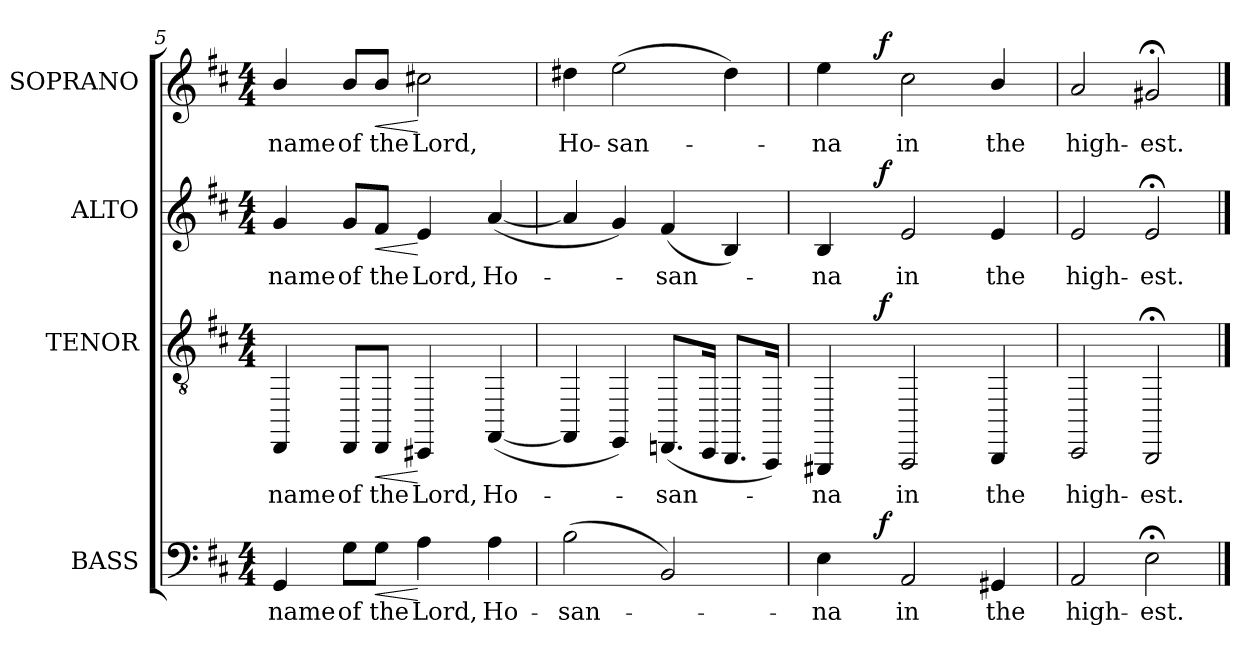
**kern	**text	**dynam	**kern	**text	**dynam	**kern	**text	**dynam	**kern	**text	**dynam
*part4	*part4	*part4	*part3	*part3	*part3	*part2	*part2	*part2	*part1	*part1	*part1
*staff4	*staff4	*staff4	*staff3	*staff3	*staff3	*staff2	*staff2	*staff2	*staff1	*staff1	*staff1
*I"BASS	*	*	*I"TENOR	*	*	*I"ALTO	*	*	*I"SOPRANO	*	*
*I'B.	*	*	*	*	*	*I'A.	*	*	*I'S.	*	*
!!LO:LB:g=z
*clefF4	*	*	*clefGv2	*	*	*clefG2	*	*	*clefG2	*	*
*	*	*	*ITrd-14c-24	*	*	*	*	*	*	*	*
*k[f#c#]	*	*	*k[f#c#]	*	*	*k[f#c#]	*	*	*k[f#c#]	*	*
*D:	*	*	*D:	*	*	*D:	*	*	*D:	*	*
*M4/4	*	*	*M4/4	*	*	*M4/4	*	*	*M4/4	*	*
=5	=5	=5	=5	=5	=5	=5	=5	=5	=5	=5	=5
!	!LO:LY:b:color=#000000	!	!	!	!	!	!	!	!	!	!
!	!	!	!	!LO:LY:b:color=#000000	!	!	!	!	!	!	!
!	!	!	!	!	!	!	!LO:LY:b:color=#000000	!	!	!	!
!	!	!	!	!	!	!	!	!	!	!LO:LY:b:color=#000000	!
4GGi/	name	.	4Di/	name	.	4gi/	name	.	4bi/	name	.
!	!LO:LY:b:color=#000000	!	!	!	!	!	!	!	!	!	!
!	!	!	!	!LO:LY:b:color=#000000	!	!	!	!	!	!	!
!	!	!	!	!	!	!	!LO:LY:b:color=#000000	!	!	!	!
!	!	!	!	!	!	!	!	!	!	!LO:LY:b:color=#000000	!
8Gi\L	of	.	8Di/L	of	.	8gi/L	of	.	8bi/L	of	.
!	!LO:LY:b:color=#000000	!LO:HP:b	!	!	!	!	!	!	!	!	!
!	!	!	!	!LO:LY:b:color=#000000	!LO:HP:b	!	!	!	!	!	!
!	!	!	!	!	!	!	!LO:LY:b:color=#000000	!LO:HP:b	!	!	!
!	!	!	!	!	!	!	!	!	!	!LO:LY:b:color=#000000	!LO:HP:b
8Gi\J	the	<	8Di/J	the	<	8f#i/J	the	<	8bi/J	the	<
!	!LO:LY:b:color=#000000	!	!	!	!	!	!	!	!	!	!
!	!	!	!	!LO:LY:b:color=#000000	!	!	!	!	!	!	!
!	!	!	!	!	!	!	!LO:LY:b:color=#000000	!	!	!	!
!	!	!	!	!	!	!	!	!	!	!LO:LY:b:color=#000000	!
4Ai\	Lord,	[	4C#Xi/	Lord,	[	4ei/	Lord,	[	2cc#Xi\	Lord,	[
!	!LO:LY:b:color=#000000	!	!	!	!	!	!	!	!	!	!
!	!	!	!	!LO:LY:b:color=#000000	!	!	!	!	!	!	!
!	!	!	!	!	!	!	!LO:LY:b:color=#000000	!	!	!	!
4Ai\	Ho-	.	([4F#i/	Ho-	.	([4ai/	Ho-	.	.	.	.
=6	=6	=6	=6	=6	=6	=6	=6	=6	=6	=6	=6
!	!LO:LY:b:color=#000000	!	!	!	!	!	!	!	!	!	!
!	!	!	!	!	!	!	!	!	!	!LO:LY:b:color=#000000	!
(2Bi\	-san-	.	4F#i/]	.	.	4ai/]	.	.	4dd#Xi\	Ho-	.
!	!	!	!	!	!	!	!	!	!	!LO:LY:b:color=#000000	!
.	.	.	4Ei/)	.	.	4gi/)	.	.	(2eei\	-san-	.
!	!	!	!	!LO:LY:b:color=#000000	!	!	!	!	!	!	!
!	!	!	!	!	!	!	!LO:LY:b:color=#000000	!	!	!	!
2BBi/)	.	.	(8.Dni/L	-san-	.	(4f#i/	-san-	.	.	.	.
.	.	.	16C#i/Jk	.	.	.	.	.	.	.	.
.	.	.	8.BBi/L	.	.	4Bi/)	.	.	4dd#i\)	.	.
.	.	.	16AAi/Jk)	.	.	.	.	.	.	.	.
=7	=7	=7	=7	=7	=7	=7	=7	=7	=7	=7	=7
!	!LO:LY:b:color=#000000	!	!	!	!	!	!	!	!	!	!
!	!	!	!	!LO:LY:b:color=#000000	!	!	!	!	!	!	!
!	!	!	!	!	!	!	!LO:LY:b:color=#000000	!	!	!	!
!	!	!	!	!	!	!	!	!	!	!LO:LY:b:color=#000000	!
*^	*	*	*^	*	*	*^	*	*	*^	*	*
4Ei\	8ryy	-na	.	4GG#Xi/	8ryy	-na	.	4Bi/	8ryy	-na	.	4eei\	8ryy	-na	.
.	32ryy	.	.	.	32ryy	.	.	.	32ryy	.	.	.	32ryy	.	.
.	64ryy	.	.	.	64ryy	.	.	.	64ryy	.	.	.	64ryy	.	.
.	128ryy	.	.	.	128ryy	.	.	.	128ryy	.	.	.	128ryy	.	.
.	512ryy	.	.	.	512ryy	.	.	.	512ryy	.	.	.	512ryy	.	.
.	2ryy	.	f	.	2ryy	.	f	.	2ryy	.	f	.	2ryy	.	f
!	!	!LO:LY:b:color=#000000	!	!	!	!	!	!	!	!	!	!	!	!	!
!	!	!	!	!	!	!LO:LY:b:color=#000000	!	!	!	!	!	!	!	!	!
!	!	!	!	!	!	!	!	!	!	!LO:LY:b:color=#000000	!	!	!	!	!
!	!	!	!	!	!	!	!	!	!	!	!	!	!	!LO:LY:b:color=#000000	!
2AAi/	.	in	.	2AAi/	.	in	.	2ei/	.	in	.	2cc#i\	.	in	.
.	4ryy	.	.	.	4ryy	.	.	.	4ryy	.	.	.	4ryy	.	.
!	!	!LO:LY:b:color=#000000	!	!	!	!	!	!	!	!	!	!	!	!	!
!	!	!	!	!	!	!LO:LY:b:color=#000000	!	!	!	!	!	!	!	!	!
!	!	!	!	!	!	!	!	!	!	!LO:LY:b:color=#000000	!	!	!	!	!
!	!	!	!	!	!	!	!	!	!	!	!	!	!	!LO:LY:b:color=#000000	!
4GG#Xi/	.	the	.	4BBi/	.	the	.	4ei/	.	the	.	4bi/	.	the	.
.	16ryy	.	.	.	16ryy	.	.	.	16ryy	.	.	.	16ryy	.	.
.	256.ryy	.	.	.	256.ryy	.	.	.	256.ryy	.	.	.	256.ryy	.	.
*v	*v	*	*	*	*	*	*	*v	*v	*	*	*v	*v	*	*
*	*	*	*v	*v	*	*	*	*	*	*	*	*
=8	=8	=8	=8	=8	=8	=8	=8	=8	=8	=8	=8
*^	*	*	*^	*	*	*^	*	*	*^	*	*
!	!	!LO:LY:b:color=#000000	!	!	!	!	!	!	!	!	!	!	!	!	!
*v	*v	*	*	*	*	*	*	*v	*v	*	*	*v	*v	*	*
*	*	*	*v	*v	*	*	*	*	*	*	*	*
*^	*	*	*^	*	*	*^	*	*	*^	*	*
!	!	!	!	!	!	!LO:LY:b:color=#000000	!	!	!	!	!	!	!	!	!
*v	*v	*	*	*	*	*	*	*v	*v	*	*	*v	*v	*	*
*	*	*	*v	*v	*	*	*	*	*	*	*	*
*^	*	*	*^	*	*	*^	*	*	*^	*	*
!	!	!	!	!	!	!	!	!	!	!LO:LY:b:color=#000000	!	!	!	!	!
*v	*v	*	*	*	*	*	*	*v	*v	*	*	*v	*v	*	*
*	*	*	*v	*v	*	*	*	*	*	*	*	*
*^	*	*	*^	*	*	*^	*	*	*^	*	*
!	!	!	!	!	!	!	!	!	!	!	!	!	!	!LO:LY:b:color=#000000	!
*v	*v	*	*	*	*	*	*	*v	*v	*	*	*v	*v	*	*
*	*	*	*v	*v	*	*	*	*	*	*	*	*
2AAi/	high-	.	2C#i/	high-	.	2ei/	high-	.	2ai/	high-	.
!	!LO:LY:b:color=#000000	!	!	!	!	!	!	!	!	!	!
!	!	!	!	!LO:LY:b:color=#000000	!	!	!	!	!	!	!
!	!	!	!	!	!	!	!LO:LY:b:color=#000000	!	!	!	!
!	!	!	!	!	!	!	!	!	!	!LO:LY:b:color=#000000	!
2E;i\	-est.	.	2BB;i/	-est.	.	2e;i/	-est.	.	2g#X;i/	-est.	.
==	==	==	==	==	==	==	==	==	==	==	==
*-	*-	*-	*-	*-	*-	*-	*-	*-	*-	*-	*-
